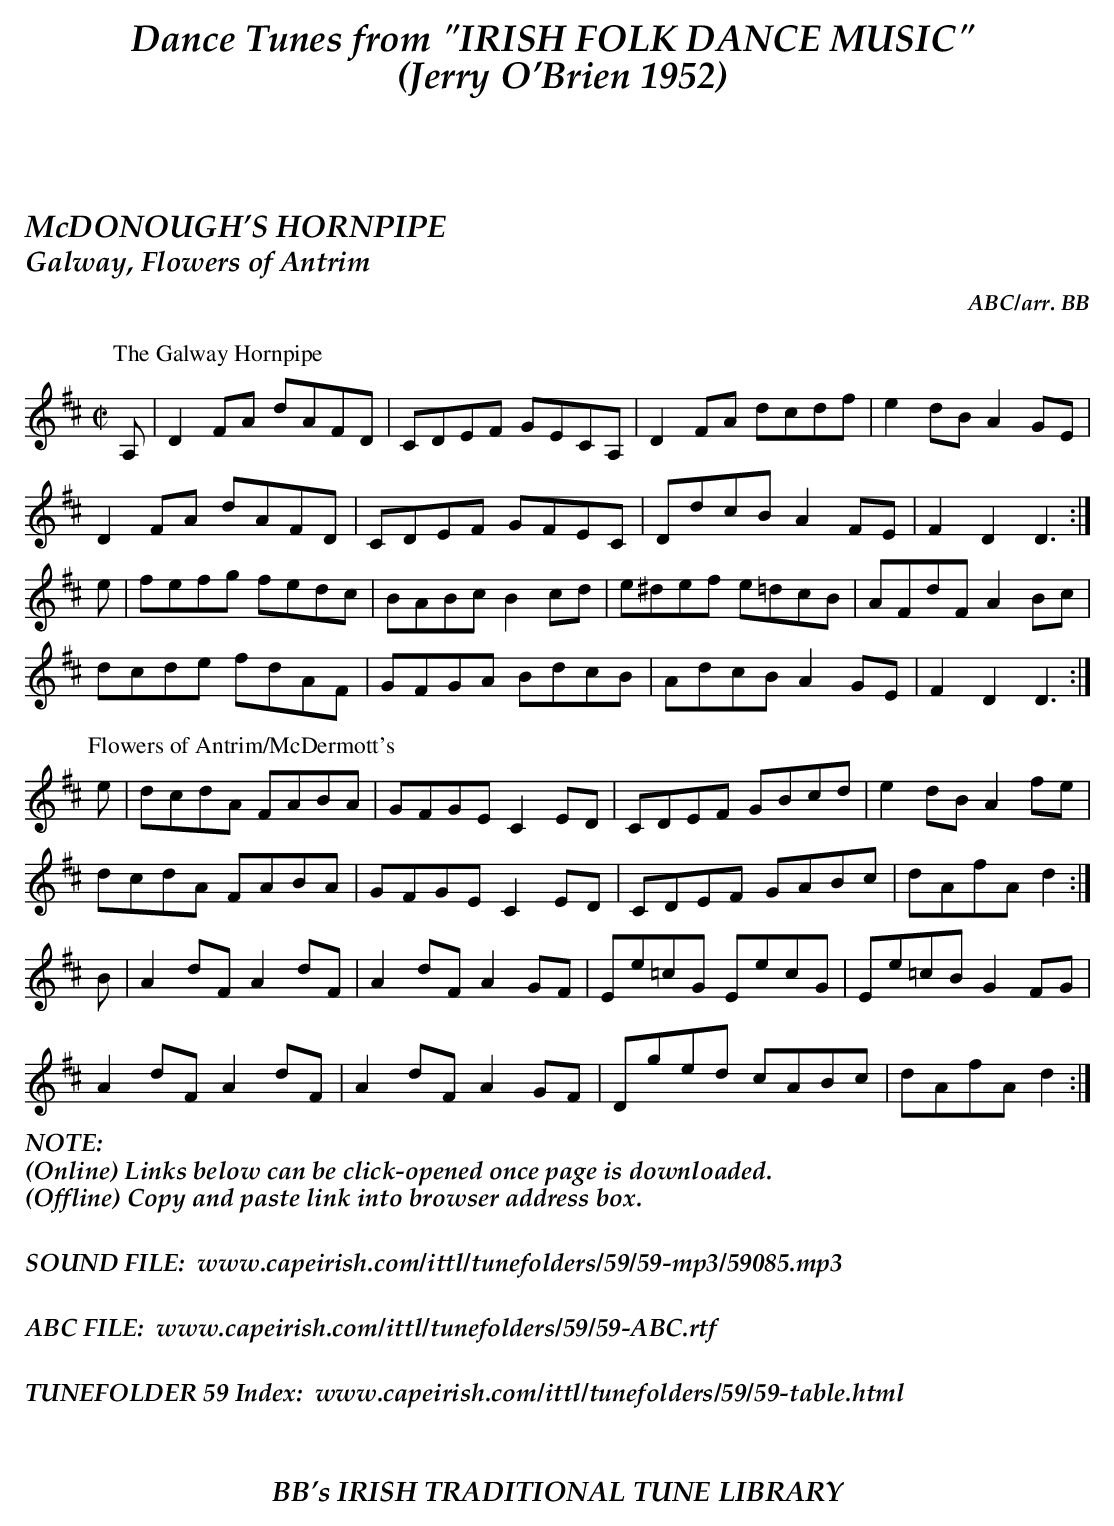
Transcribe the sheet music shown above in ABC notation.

X:1
T:McDONOUGH'S HORNPIPE
T:Galway, Flowers of Antrim
C:ABC/arr. BB
to as "Galway Hornpipe" (e.g. Foinn Seisiun fs.3/035galw_h), while O'Neill
calls measure 17-32 "Flowers of Antrim" (in G in ONMI1850, file name onmi.hps/065fant). "Flowers" is also called "McDermott's". Both tunes have other names (naturally!)
M:C|
K:D
P:The Galway Hornpipe
A,|D2FA dAFD|CDEF GECA,|D2FA dcdf|e2dB A2GE|
D2FA dAFD|CDEF GFEC|DdcB A2FE|F2D2D3 :|
e|fefg fedc|BABc B2cd|e^def e=dcB|AFdF A2Bc|
dcde fdAF|GFGA BdcB|AdcB A2GE|F2D2D3 :|
P:Flowers of Antrim/McDermott's
e|dcdA FABA|GFGE C2ED|CDEF GBcd|e2dB A2fe|
dcdA FABA|GFGE C2ED|CDEF GABc|dAfA d2 :|
B|A2dF A2dF|A2dF A2GF|Ee=cG EecG|Ee=cB G2FG|
A2dF A2dF|A2dF A2GF|Dged cABc|dAfA d2 :|
%%textfont "Palatino-BoldItalic" 16
%%begintext
%%NOTE:
(Online) Links below can be click-opened once page is downloaded.
(Offline) Copy and paste link into browser address box.
%%
%%
SOUND FILE:  www.capeirish.com/ittl/tunefolders/59/59-mp3/59085.mp3
%%
%%
ABC FILE:  www.capeirish.com/ittl/tunefolders/59/59-ABC.rtf
%%
%%
TUNEFOLDER 59 Index:  www.capeirish.com/ittl/tunefolders/59/59-table.html
